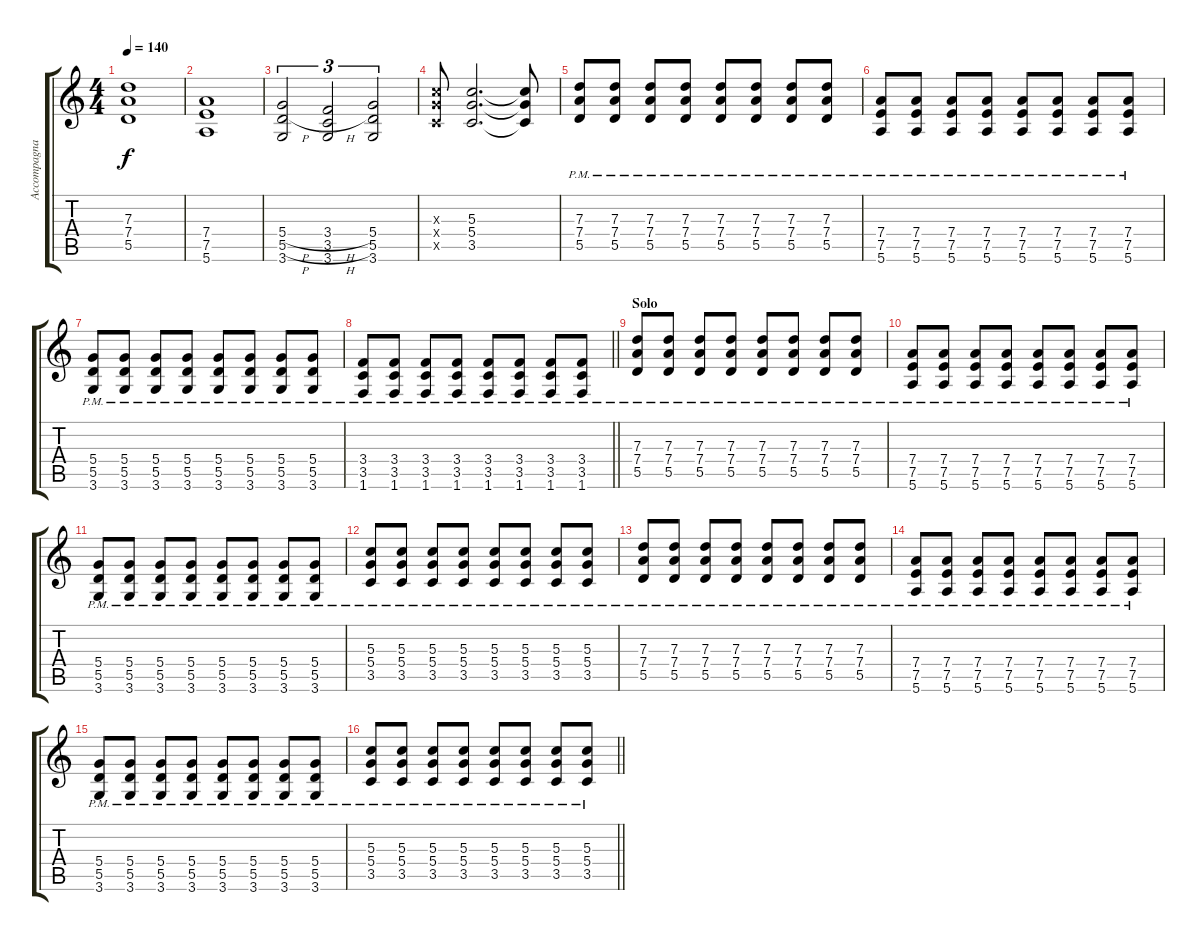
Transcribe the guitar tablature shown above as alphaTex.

\track ("Accompagnamento" "Accompagna") {instrument overdrivenguitar}
\staff {score tabs}
\tuning (E4 B3 G3 D3 A2 E2) {hide}
\ts (4 4)
\tempo 140
\clef g2
\ks c
(7.3 7.4 5.5).1{dy f} |
(7.4 7.5 5.6).1 |
(5.4{h} 5.5{h} 3.6).2{tu (3 2)} (3.4{h} 3.5{h} 3.6).2{tu (3 2)} (5.4 5.5 3.6).2{tu (3 2)} |
(5.3{x} 5.4{x} 3.5{x}).8 (5.3 5.4 3.5).2{d} (5.3{t} 5.4{t} 3.5{t}).8 |
(7.3{pm} 7.4{pm} 5.5{pm}).8 (7.3{pm} 7.4{pm} 5.5{pm}).8 (7.3{pm} 7.4{pm} 5.5{pm}).8 (7.3{pm} 7.4{pm} 5.5{pm}).8 (7.3{pm} 7.4{pm} 5.5{pm}).8 (7.3{pm} 7.4{pm} 5.5{pm}).8 (7.3 7.4{pm} 5.5{pm}).8 (7.3 7.4 5.5{pm}).8 |
(7.4{pm} 7.5{pm} 5.6{pm}).8 (7.4{pm} 7.5{pm} 5.6).8 (7.4{pm} 7.5{pm} 5.6{pm}).8 (7.4{pm} 7.5{pm} 5.6{pm}).8 (7.4{pm} 7.5{pm} 5.6{pm}).8 (7.4{pm} 7.5{pm} 5.6{pm}).8 (7.4 7.5{pm} 5.6{pm}).8 (7.4 7.5 5.6{pm}).8 |
(5.4{pm} 5.5{pm} 3.6{pm}).8 (5.4{pm} 5.5{pm} 3.6).8 (5.4{pm} 5.5{pm} 3.6{pm}).8 (5.4{pm} 5.5{pm} 3.6{pm}).8 (5.4{pm} 5.5{pm} 3.6{pm}).8 (5.4{pm} 5.5{pm} 3.6{pm}).8 (5.4 5.5{pm} 3.6{pm}).8 (5.4 5.5 3.6{pm}).8 |
\barLineRight lightlight
(3.4{pm} 3.5{pm} 1.6{pm}).8 (3.4{pm} 3.5{pm} 1.6).8 (3.4{pm} 3.5{pm} 1.6{pm}).8 (3.4{pm} 3.5{pm} 1.6{pm}).8 (3.4{pm} 3.5{pm} 1.6{pm}).8 (3.4{pm} 3.5{pm} 1.6{pm}).8 (3.4 3.5{pm} 1.6{pm}).8 (3.4 3.5 1.6{pm}).8 |
\section ("" "Solo")
(7.3{pm} 7.4{pm} 5.5{pm}).8 (7.3{pm} 7.4{pm} 5.5{pm}).8 (7.3{pm} 7.4{pm} 5.5{pm}).8 (7.3{pm} 7.4{pm} 5.5{pm}).8 (7.3{pm} 7.4{pm} 5.5{pm}).8 (7.3{pm} 7.4{pm} 5.5{pm}).8 (7.3{pm} 7.4{pm} 5.5{pm}).8 (7.3{pm} 7.4{pm} 5.5{pm}).8 |
(7.4{pm} 7.5{pm} 5.6{pm}).8 (7.4{pm} 7.5{pm} 5.6{pm}).8 (7.4{pm} 7.5{pm} 5.6{pm}).8 (7.4{pm} 7.5{pm} 5.6{pm}).8 (7.4{pm} 7.5{pm} 5.6{pm}).8 (7.4{pm} 7.5{pm} 5.6{pm}).8 (7.4{pm} 7.5{pm} 5.6{pm}).8 (7.4{pm} 7.5{pm} 5.6{pm}).8 |
(5.4{pm} 5.5 3.6).8 (5.4{pm} 5.5 3.6).8 (5.4{pm} 5.5 3.6).8 (5.4{pm} 5.5 3.6).8 (5.4{pm} 5.5 3.6).8 (5.4{pm} 5.5 3.6).8 (5.4{pm} 5.5 3.6).8 (5.4{pm} 5.5 3.6).8 |
(5.3{pm} 5.4{pm} 3.5{pm}).8 (5.3{pm} 5.4{pm} 3.5{pm}).8 (5.3{pm} 5.4{pm} 3.5{pm}).8 (5.3{pm} 5.4{pm} 3.5{pm}).8 (5.3{pm} 5.4{pm} 3.5{pm}).8 (5.3{pm} 5.4{pm} 3.5{pm}).8 (5.3{pm} 5.4{pm} 3.5{pm}).8 (5.3{pm} 5.4{pm} 3.5{pm}).8 |
(7.3{pm} 7.4{pm} 5.5{pm}).8 (7.3{pm} 7.4{pm} 5.5{pm}).8 (7.3{pm} 7.4{pm} 5.5{pm}).8 (7.3{pm} 7.4{pm} 5.5{pm}).8 (7.3{pm} 7.4{pm} 5.5{pm}).8 (7.3{pm} 7.4{pm} 5.5{pm}).8 (7.3{pm} 7.4{pm} 5.5{pm}).8 (7.3{pm} 7.4{pm} 5.5{pm}).8 |
(7.4{pm} 7.5{pm} 5.6{pm}).8 (7.4{pm} 7.5{pm} 5.6{pm}).8 (7.4{pm} 7.5{pm} 5.6{pm}).8 (7.4{pm} 7.5{pm} 5.6{pm}).8 (7.4{pm} 7.5{pm} 5.6{pm}).8 (7.4{pm} 7.5{pm} 5.6{pm}).8 (7.4{pm} 7.5{pm} 5.6{pm}).8 (7.4{pm} 7.5{pm} 5.6{pm}).8 |
(5.4{pm} 5.5 3.6).8 (5.4{pm} 5.5 3.6).8 (5.4{pm} 5.5 3.6).8 (5.4{pm} 5.5 3.6).8 (5.4{pm} 5.5 3.6).8 (5.4{pm} 5.5 3.6).8 (5.4{pm} 5.5 3.6).8 (5.4{pm} 5.5 3.6).8 |
\barLineRight lightlight
(5.3{pm} 5.4{pm} 3.5{pm}).8 (5.3{pm} 5.4{pm} 3.5{pm}).8 (5.3{pm} 5.4{pm} 3.5{pm}).8 (5.3{pm} 5.4{pm} 3.5{pm}).8 (5.3{pm} 5.4{pm} 3.5{pm}).8 (5.3{pm} 5.4{pm} 3.5{pm}).8 (5.3{pm} 5.4{pm} 3.5{pm}).8 (5.3{pm} 5.4{pm} 3.5{pm}).8
